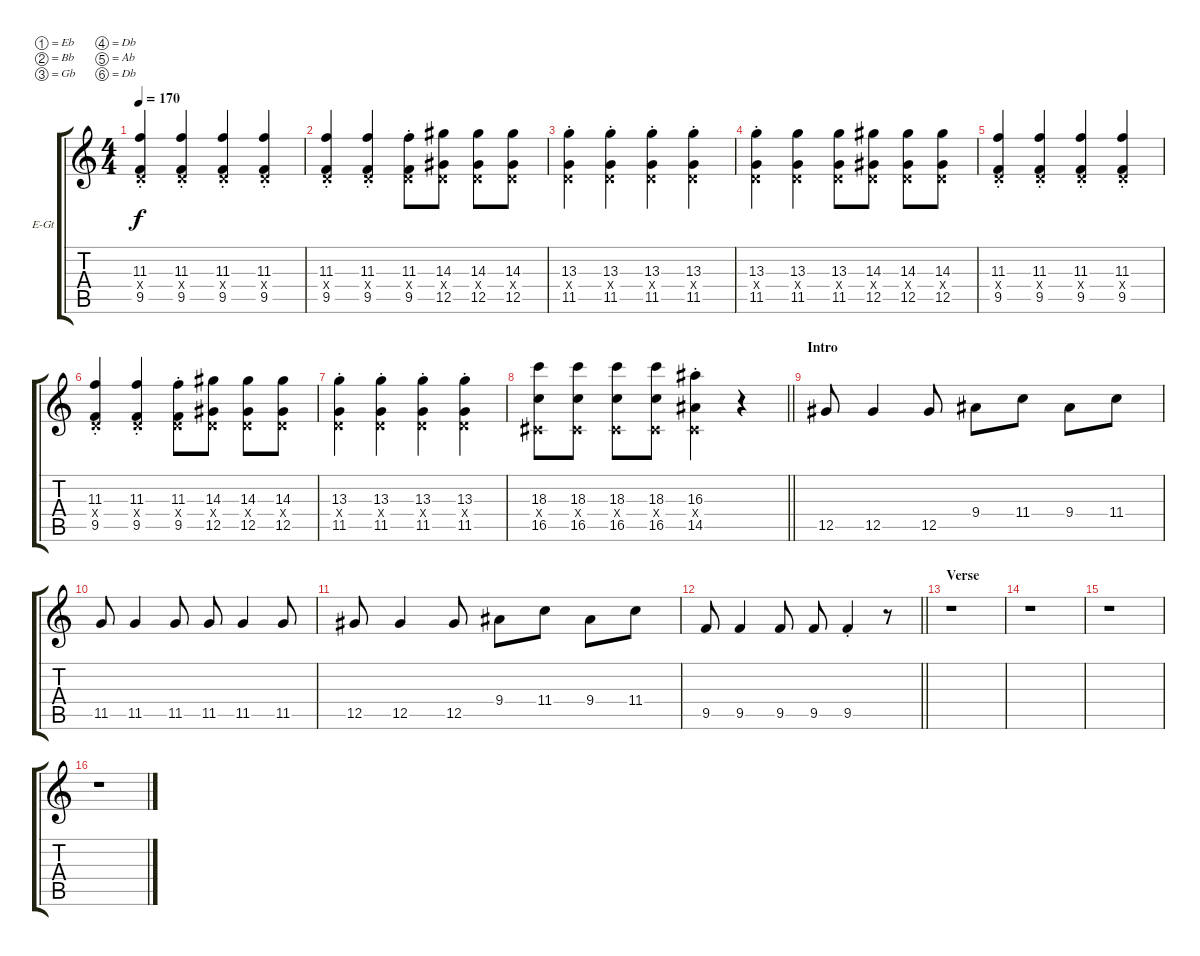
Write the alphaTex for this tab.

\bracketExtendMode groupsimilarinstruments
\firstSystemTrackNameOrientation horizontal
\otherSystemsTrackNameOrientation horizontal
\track ("Rhythm" "E-Gt") {instrument distortionguitar}
\staff {score tabs}
\tuning (Eb4 Bb3 Gb3 Db3 Ab2 Db2)
\ts (4 4)
\tempo 170
\clef g2
\ks c
(11.3{st} 1.4{x} 9.5{st}).4{dy f} (11.3{st} 1.4{x} 9.5{st}).4 (11.3{st} 1.4{x} 9.5{st}).4 (11.3{st} 1.4{x} 9.5{st}).4 |
(11.3{st} 1.4{x} 9.5{st}).4 (11.3{st} 1.4{x} 9.5{st}).4 (11.3{st} 1.4{x} 9.5{st}).8 (14.3 1.4{x} 12.5).8 (14.3 1.4{x} 12.5).8 (14.3 1.4{x} 12.5).8 |
(13.3{st} 1.4{x} 11.5{st}).4 (13.3{st} 1.4{x} 11.5{st}).4 (13.3{st} 1.4{x} 11.5{st}).4 (13.3{st} 1.4{x} 11.5{st}).4 |
(13.3{st} 1.4{x} 11.5{st}).4 (13.3 1.4{x} 11.5).4 (13.3 1.4{x} 11.5).8 (14.3 1.4{x} 12.5).8 (14.3 1.4{x} 12.5).8 (14.3 1.4{x} 12.5).8 |
(11.3{st} 1.4{x} 9.5{st}).4 (11.3{st} 1.4{x} 9.5{st}).4 (11.3{st} 1.4{x} 9.5{st}).4 (11.3{st} 1.4{x} 9.5{st}).4 |
(11.3{st} 1.4{x} 9.5{st}).4 (11.3{st} 1.4{x} 9.5{st}).4 (11.3{st} 1.4{x} 9.5{st}).8 (14.3 1.4{x} 12.5).8 (14.3 1.4{x} 12.5).8 (14.3 1.4{x} 12.5).8 |
(13.3{st} 1.4{x} 11.5{st}).4 (13.3{st} 1.4{x} 11.5{st}).4 (13.3{st} 1.4{x} 11.5{st}).4 (13.3{st} 1.4{x} 11.5{st}).4 |
\barLineRight lightlight
(18.3 16.5 0.4{x}).8 (18.3 16.5 0.4{x}).8 (18.3 16.5 0.4{x}).8 (18.3 16.5 0.4{x}).8 (16.3{st} 14.5{st} 0.4{x}).4 r.4 |
\section ("" "Intro")
12.5.8 12.5.4 12.5.8 9.4.8 11.4.8 9.4.8 11.4.8 |
11.5.8 11.5.4 11.5.8 11.5.8 11.5.4 11.5.8 |
12.5.8 12.5.4 12.5.8 9.4.8 11.4.8 9.4.8 11.4.8 |
\barLineRight lightlight
9.5.8 9.5.4 9.5.8 9.5.8 9.5{st}.4 r.8 |
\section ("" "Verse")
r.1 |
r.1 |
r.1 |
r.1
